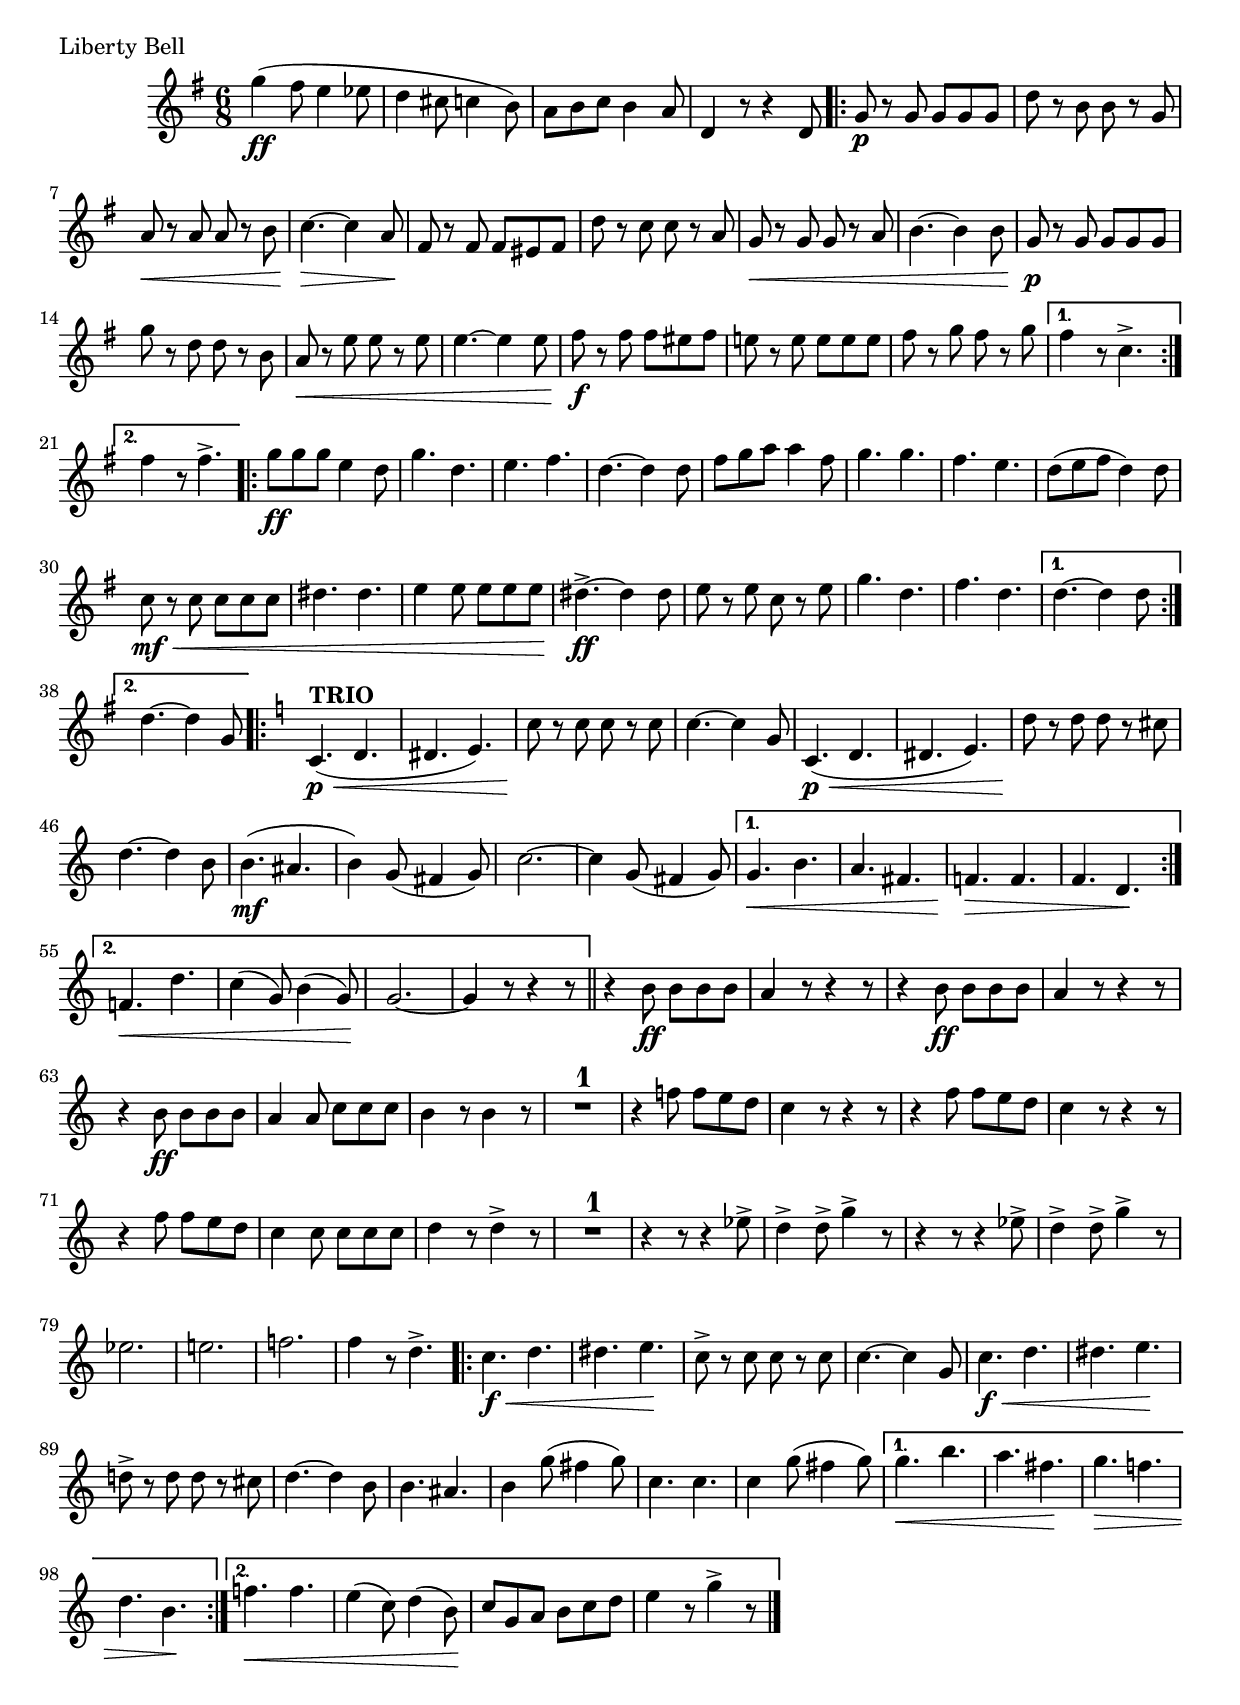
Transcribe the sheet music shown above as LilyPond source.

\version "2.18.0"
% When ready to include in collection: 1. Comment out paper.
% 				       2. Create include file of relative and
%					  header.
#(allow-volta-hook "||")
%Comment out from here
%{
#(ly:set-option 'point-and-click #t)
#(set-default-paper-size "a5" 'landscape)
#(set-global-staff-size 14) % set staff-size when ready to print

\include "Marsch_format.ly"

%...to here
%}
  \score {

    % Svenska Polisens Marscher: 1. Liberty Bell   
    \relative c'' { 
    	    \key g \major \time 6/8 
    	    \compressFullBarRests
    	    \set Score.markFormatter = #format-mark-box-letters
    	    g'4\ff (fis8 e4 ees8 |d4 cis8 c4 b8) |a b c b4 a8 |d,4 r8 r4 d8
    	    \repeat volta 2 {
    	    	g8\p r g g g g |d' r b b r g |a\< r a a r b |c4.~\> c4 a8\!
    	    	fis r fis fis eis fis |d' r c c r a |g\< r g g r a |b4.~ b4 b8
    	    	g\p r g g g g |g'r d d r b |a\< r e' e r e |e4.~ e4 e8 
    	        fis\f r fis fis eis fis |e! r e e e e |fis r g fis r g }
    	        \alternative {
    	        	{fis4 r8 c4.->}
    	        	{fis4 r8 fis4.->}
    	        }
    	    \repeat volta 2 {
    	    	    g8\ff g g e4 d8 |g4. d |e fis |d~ d4 d8 |fis g a a4 fis8
    	    	    g4. g |fis e |d8 (e fis d4) d8 |c\mf\< r c c c c |dis4. dis
    	    	    e4 e8 e e e |dis4.~->\ff dis4 dis8 |e r e c r e |g4. d 
    	            fis d }
    	    	    \alternative {
    	    	    	    {d4.~ d4 d8}
    	    	    	    {d4.~ d4 g,8}
    	    	    }
    	    \repeat volta 2 {
    	    	   \key c \major
    	    	   c,4.\p\<^\markup {\bold {TRIO}} (d |dis e) |c'8\! r c c r c
    	    	   c4.~ c4 g8 |c,4.\p\< (d |dis e) |d'8\! r d d r cis 
    	    	   d4.~ d4 b8 |b4.\mf (ais |b4) g8 (fis4 g8) |c2.~ 
    	    	   c4 g8 (fis4 g8) }
      	    	   \alternative {
   	    	   	   {g4.\< b |a fis |f!\> f |f d\!}
    	    	   	   {f!4.\< d' |c4 (g8) b4 (g8)\! |g2.~ |g4 r8 r4 r8
    	    	   	   \bar "||"}
    	    	   }
    	   r4 b8\ff b b b |a4 r8 r4 r8 |r4 b8\ff b b b |a4 r8 r4 r8 
    	   r4 b8\ff b b b |a4 a8 c c c |b4 r8 b4 r8 
    	   R2.^\markup{\normalsize\number 1} |r4 f'!8 f e d |c4 r8 r4 r8
    	   r4 f8 f e d |c4 r8 r4 r8 |r4 f8 f e d |c4 c8 c c c |d4 r8 d4-> r8
    	   R2.^\markup{\normalsize\number 1} |r4 r8 r4 ees8-> |d4-> d8-> g4-> r8
    	   r4 r8 r4 ees8-> |d4-> d8-> g4-> r8 |ees2. |e! |f!2. |f4 r8 d4.->
    	   \repeat volta 2 {
    	   	   c4.\f\< d |dis e\! |c8-> r c c r c |c4.~ c4 g8 |c4.\f\< d 
    	   	   dis e\! |d!8-> r d d r cis |d4.~ d4 b8 |b4. ais 
    	   b4 g'8 (fis4 g8) |c,4. c |c4 g'8 (fis4 g8) }
    	   \alternative {
    	   	   {g4.\< b |a fis\! |g\> f! |d b\!}
    	   	   {f'!4.\< f |e4 (c8) d4 (b8)\! |c8 g a b c d |e4 r8 g4-> r8}
    	   }
    	   \bar "|."
    }%end relative
    \header {
    	    piece = "Liberty Bell"
    	    composer = "John Philip Sousa"
    	}
    	\layout {ragged-last = ##t
    	}
  }%end score
